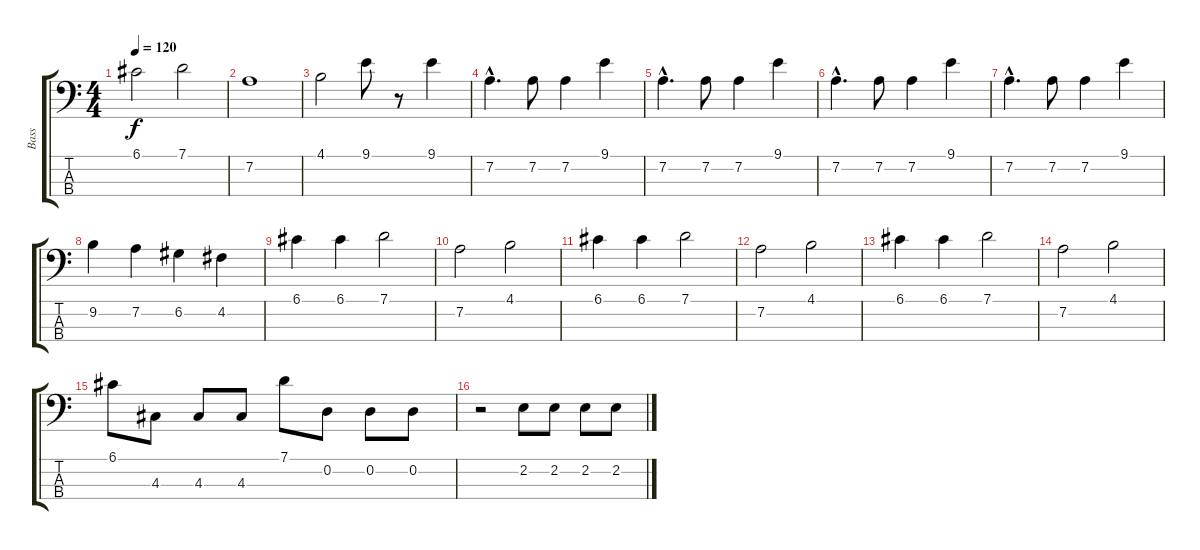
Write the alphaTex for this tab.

\track ("Bass" "Bass") {instrument electricbassfinger}
\staff {score tabs}
\tuning (G2 D2 A1 E1) {hide}
\ts (4 4)
\tempo 120
\clef f4
\ks c
6.1.2{dy f} 7.1.2 |
7.2.1 |
4.1.2 9.1.8 r.8 9.1.4 |
7.2{hac}.4{d} 7.2.8 7.2.4 9.1.4 |
7.2{hac}.4{d} 7.2.8 7.2.4 9.1.4 |
7.2{hac}.4{d} 7.2.8 7.2.4 9.1.4 |
7.2{hac}.4{d} 7.2.8 7.2.4 9.1.4 |
9.2.4 7.2.4 6.2.4 4.2.4 |
6.1.4 6.1.4 7.1.2 |
7.2.2 4.1.2 |
6.1.4 6.1.4 7.1.2 |
7.2.2 4.1.2 |
6.1.4 6.1.4 7.1.2 |
7.2.2 4.1.2 |
6.1.8 4.3.8 4.3.8 4.3.8 7.1.8 0.2.8 0.2.8 0.2.8 |
r.2 2.2.8 2.2.8 2.2.8 2.2.8
